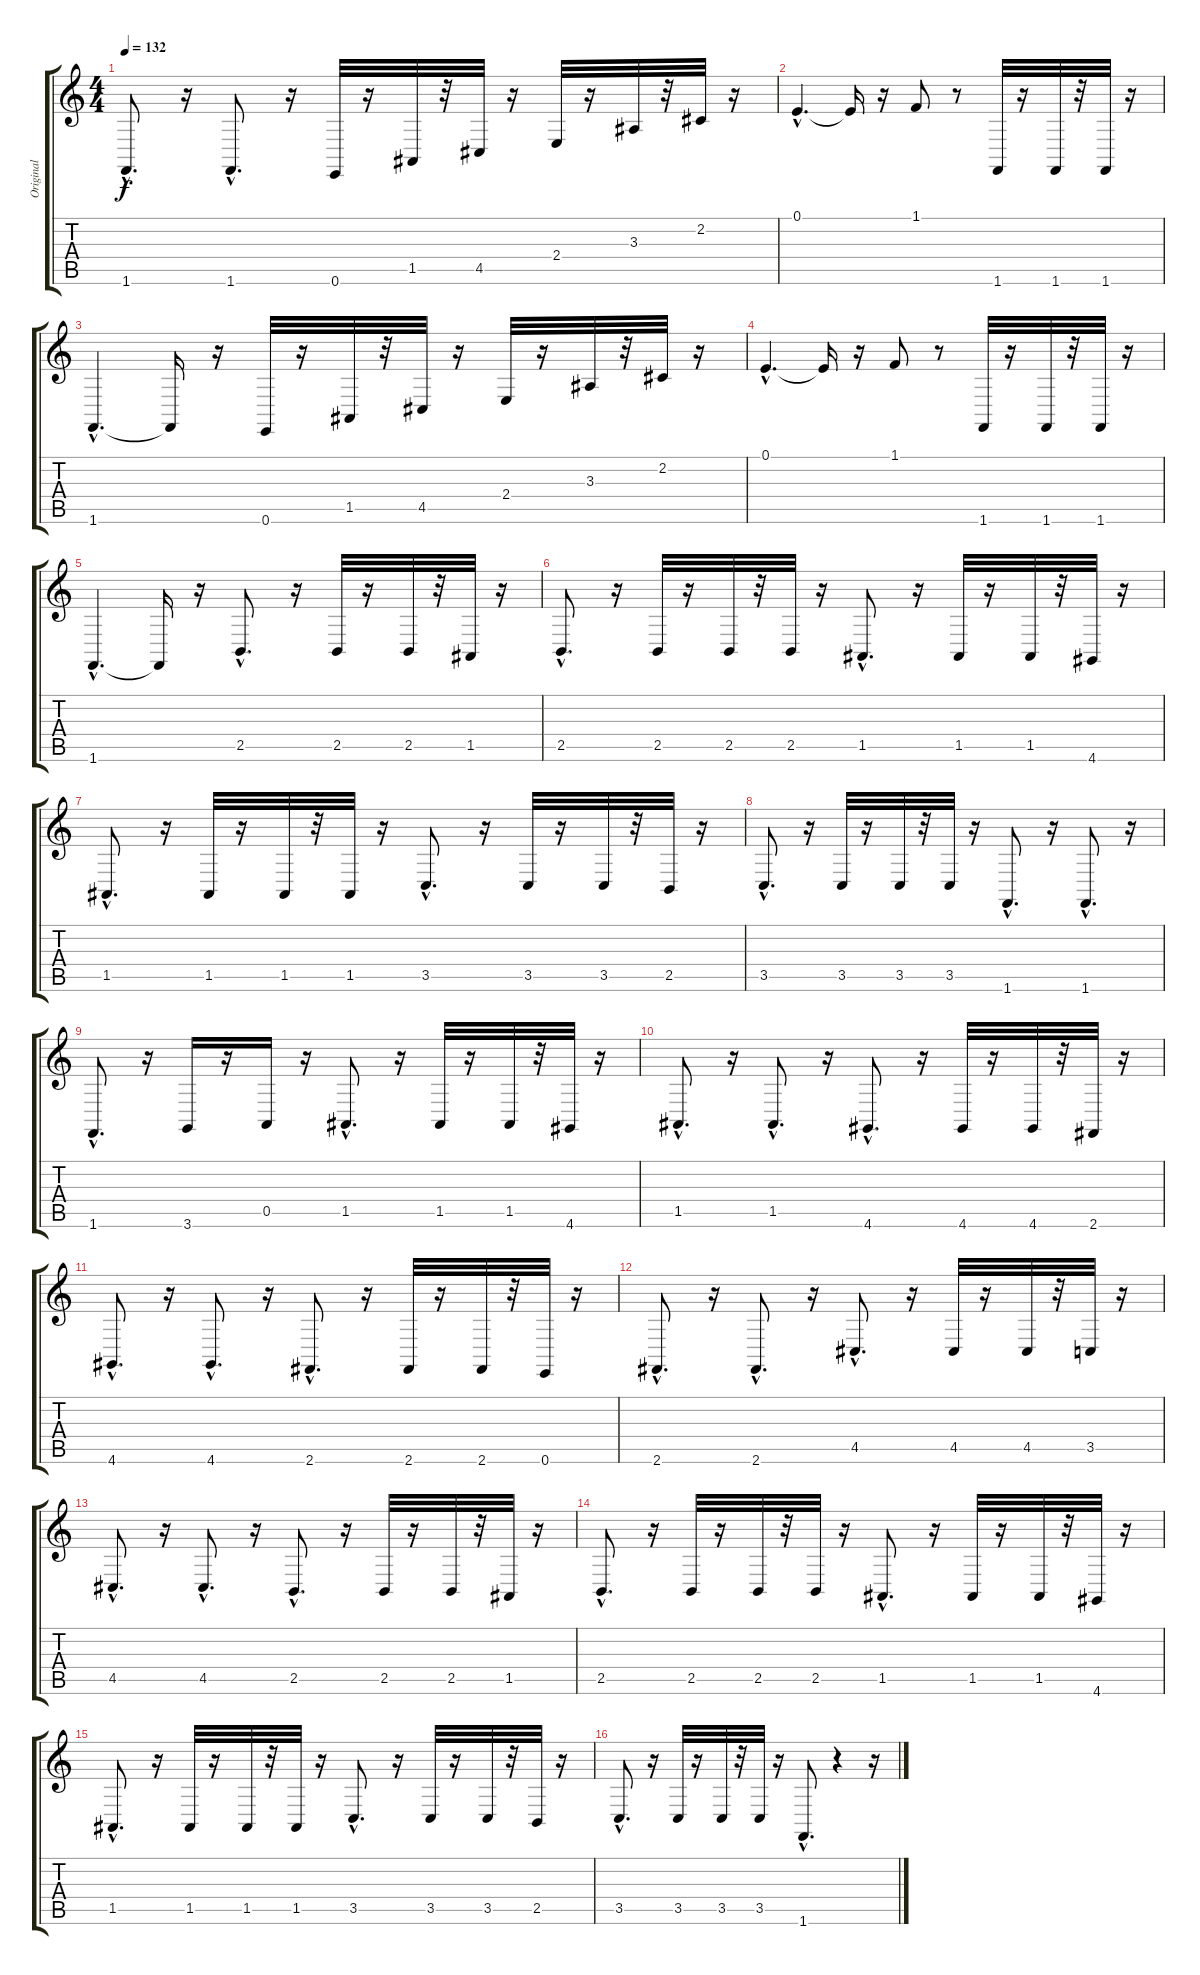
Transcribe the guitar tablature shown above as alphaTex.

\track (" Original song composed" " Original ") {instrument tuba}
\staff {score tabs}
\tuning (E4 B3 G3 D3 A2 E2) {hide}
\ts (4 4)
\tempo 132
\clef g2
\ks c
1.6{hac}.8{d dy f} r.16 1.6{hac}.8{d} r.16 0.6.32 r.16 1.5.32 r.32 4.5.32 r.16 2.4.32 r.16 3.3.32 r.32 2.2.32 r.16 |
0.1{hac}.4{d} 0.1{t}.16 r.16 1.1.8 r.8 1.6.32 r.16 1.6.32 r.32 1.6.32 r.16 |
1.6{hac}.4{d} 1.6{t}.16 r.16 0.6.32 r.16 1.5.32 r.32 4.5.32 r.16 2.4.32 r.16 3.3.32 r.32 2.2.32 r.16 |
0.1{hac}.4{d} 0.1{t}.16 r.16 1.1.8 r.8 1.6.32 r.16 1.6.32 r.32 1.6.32 r.16 |
1.6{hac}.4{d} 1.6{t}.16 r.16 2.5{hac}.8{d} r.16 2.5.32 r.16 2.5.32 r.32 1.5.32 r.16 |
2.5{hac}.8{d} r.16 2.5.32 r.16 2.5.32 r.32 2.5.32 r.16 1.5{hac}.8{d} r.16 1.5.32 r.16 1.5.32 r.32 4.6.32 r.16 |
1.5{hac}.8{d} r.16 1.5.32 r.16 1.5.32 r.32 1.5.32 r.16 3.5{hac}.8{d} r.16 3.5.32 r.16 3.5.32 r.32 2.5.32 r.16 |
3.5{hac}.8{d} r.16 3.5.32 r.16 3.5.32 r.32 3.5.32 r.16 1.6{hac}.8{d} r.16 1.6{hac}.8{d} r.16 |
1.6{hac}.8{d} r.16 3.6.16 r.16 0.5.16 r.16 1.5{hac}.8{d volume 16} r.16 1.5.32{volume 15} r.16 1.5.32{volume 15} r.32 4.6.32{volume 15} r.16 |
1.5{hac}.8{d volume 15} r.16 1.5{hac}.8{d volume 14} r.16 4.6{hac}.8{d volume 14} r.16 4.6.32{volume 13} r.16 4.6.32{volume 13} r.32 2.6.32{volume 13} r.16 |
4.6{hac}.8{d volume 13} r.16 4.6{hac}.8{d volume 12} r.16 2.6{hac}.8{d volume 12} r.16 2.6.32{volume 11} r.16 2.6.32{volume 11} r.32 0.6.32{volume 11} r.16 |
2.6{hac}.8{d volume 10} r.16 2.6{hac}.8{d volume 10} r.16 4.5{hac}.8{d volume 9} r.16 4.5.32{volume 9} r.16 4.5.32{volume 9} r.32 3.5.32{volume 8} r.16 |
4.5{hac}.8{d volume 8} r.16 4.5{hac}.8{d volume 8} r.16 2.5{hac}.8{d volume 7} r.16 2.5.32{volume 7} r.16 2.5.32{volume 6} r.32 1.5.32{volume 6} r.16 |
2.5{hac}.8{d volume 6} r.16 2.5.32{volume 6} r.16 2.5.32{volume 5} r.32 2.5.32{volume 5} r.16 1.5{hac}.8{d volume 5} r.16 1.5.32{volume 4} r.16 1.5.32{volume 4} r.32 4.6.32{volume 4} r.16 |
1.5{hac}.8{d volume 4} r.16 1.5.32{volume 3} r.16 1.5.32{volume 3} r.32 1.5.32{volume 3} r.16 3.5{hac}.8{d volume 3} r.16 3.5.32{volume 2} r.16 3.5.32{volume 2} r.32 2.5.32{volume 2} r.16 |
3.5{hac}.8{d volume 2} r.16 3.5.32{volume 1} r.16 3.5.32{volume 1} r.32 3.5.32{volume 1} r.16 1.6{hac}.8{d volume 1} r.4 r.16
